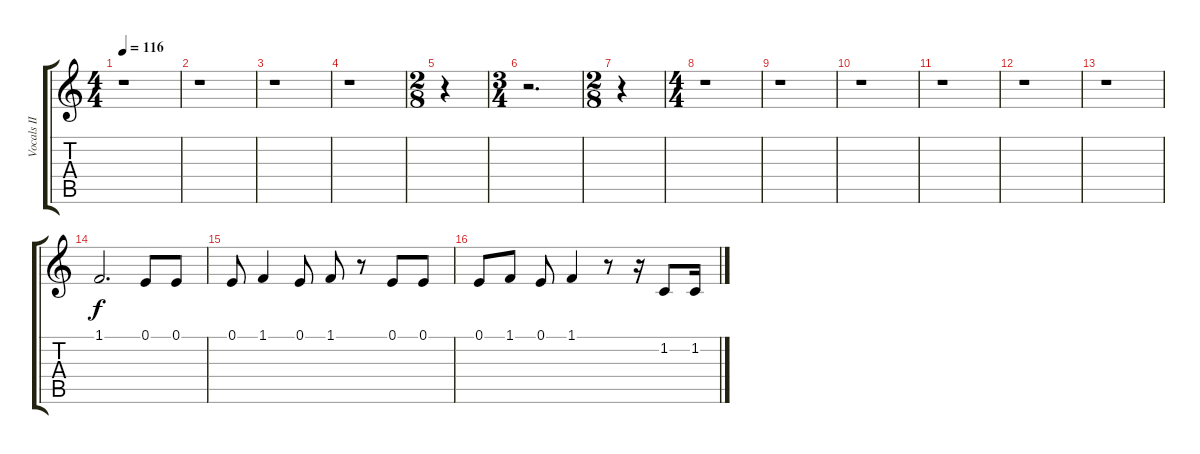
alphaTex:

\track ("Vocals II" "Vocals II") {instrument voiceoohs}
\staff {score tabs}
\tuning (E4 B3 G3 D3 A2 E2) {hide}
\ts (4 4)
\tempo 116
\clef g2
\ks c
r.1{dy f} |
r.1 |
r.1 |
r.1 |
\ts (2 8)
r.4 |
\ts (3 4)
r.2{d} |
\ts (2 8)
r.4 |
\ts (4 4)
r.1 |
r.1 |
r.1 |
r.1 |
r.1 |
r.1 |
1.1.2{d} 0.1.8 0.1.8 |
0.1.8 1.1.4 0.1.8 1.1.8 r.8 0.1.8 0.1.8 |
0.1.8 1.1.8 0.1.8 1.1.4 r.8 r.16 1.2.8 1.2.16
